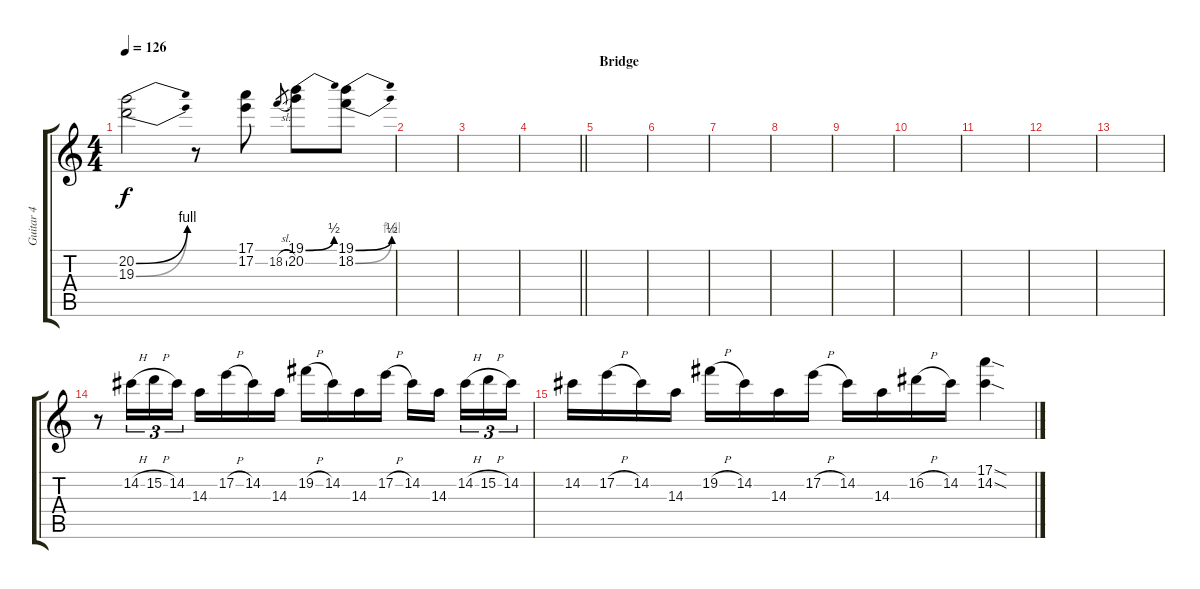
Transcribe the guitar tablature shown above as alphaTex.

\track ("Guitar 4" "Guitar 4") {instrument distortionguitar}
\staff {score tabs}
\tuning (E4 B3 G3 D3 A2 E2) {hide}
\ts (4 4)
\tempo 126
\clef g2
\ks c
(20.2{be (bend 0 0 60 4)} 19.3{be (bend 0 0 60 4)}).2{dy f} r.8 (17.1 17.2).8 18.2{sl}.8{gr} (19.1{be (bend 0 0 60 2)} 20.2).8 (19.1{be (bend 0 0 60 2)} 18.2{be (bend 0 0 60 4)}).8 |
|
|
\barLineRight lightlight
|
\section ("" "Bridge")
|
|
|
|
|
|
|
|
|
r.8 14.2{h}.16{tu (3 2)} 15.2{h}.16{tu (3 2)} 14.2.16{tu (3 2)} 14.3.16 17.2{h}.16 14.2.16 14.3.16 19.2{h}.16 14.2.16 14.3.16 17.2{h}.16 14.2.16 14.3.16{beam splitsecondary} 14.2{h}.16{tu (3 2)} 15.2{h}.16{tu (3 2)} 14.2.16{tu (3 2)} |
14.2.16 17.2{h}.16 14.2.16 14.3.16 19.2{h}.16 14.2.16 14.3.16 17.2{h}.16 14.2.16 14.3.16 16.2{h}.16 14.2.16 (17.1{sod} 14.2{sod}).4
